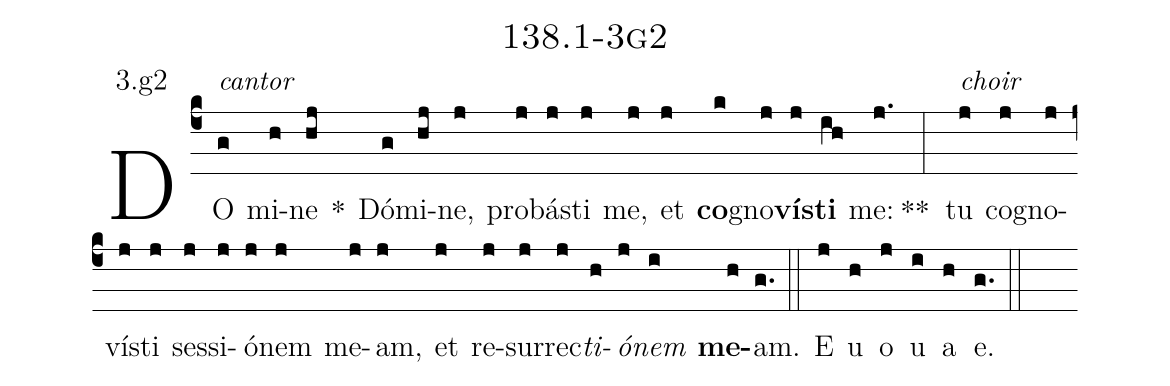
name: 138.1-3g2;
annotation: 3.g2;
%%
(c4)<alt>cantor</alt>DO(g) mi(h)ne(hj) *() Dó(g)mi(hj)ne,(j) pro(j)bás(j)ti(j) me,(j) et(j) <b>co</b>(k)gno(j)<b>vís</b>(j)<b>ti</b>(ih) me:(j.) **(:)<alt>choir</alt> tu(j) co(j)gno(j)vís(j)ti(j) ses(j)si(j)ó(j)nem(j) me(j)am,(j) et(j) re(j)sur(j)rec(j)<i>ti</i>(h)<i>ó</i>(j)<i>nem</i>(i) <b>me</b>(h)am.(g.) (::) E(j) u(h) o(j) u(i) a(h) e.(g.) (::)
